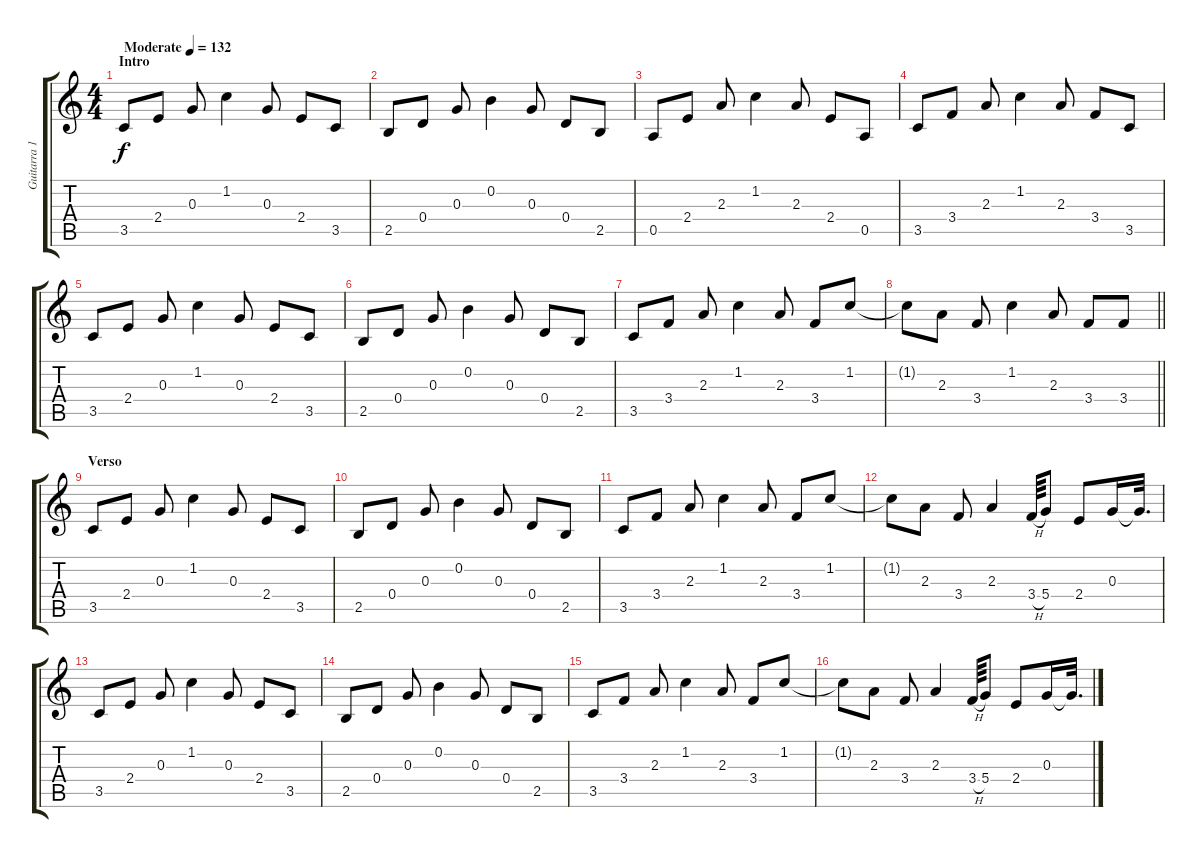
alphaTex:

\track ("Guitarra 1" "Guitarra 1") {instrument acousticguitarsteel}
\staff {score tabs}
\tuning (E4 B3 G3 D3 A2 E2) {hide}
\ts (4 4)
\section ("" "Intro")
\tempo (132 "Moderate")
\clef g2
\ks c
3.5.8{dy f instrument acousticguitarsteel} 2.4.8 0.3.8 1.2.4 0.3.8 2.4.8 3.5.8 |
2.5.8 0.4.8 0.3.8 0.2.4 0.3.8 0.4.8 2.5.8 |
0.5.8 2.4.8 2.3.8 1.2.4 2.3.8 2.4.8 0.5.8 |
3.5.8 3.4.8 2.3.8 1.2.4 2.3.8 3.4.8 3.5.8 |
3.5.8 2.4.8 0.3.8 1.2.4 0.3.8 2.4.8 3.5.8 |
2.5.8 0.4.8 0.3.8 0.2.4 0.3.8 0.4.8 2.5.8 |
3.5.8 3.4.8 2.3.8 1.2.4 2.3.8 3.4.8 1.2.8 |
\barLineRight lightlight
1.2{t}.8 2.3.8 3.4.8 1.2.4 2.3.8 3.4.8 3.4.8 |
\section ("" "Verso")
3.5.8 2.4.8 0.3.8 1.2.4 0.3.8 2.4.8 3.5.8 |
2.5.8 0.4.8 0.3.8 0.2.4 0.3.8 0.4.8 2.5.8 |
3.5.8 3.4.8 2.3.8 1.2.4 2.3.8 3.4.8 1.2.8 |
1.2{t}.8 2.3.8 3.4.8 2.3.4 3.4{h}.64 5.4.8 2.4.8 0.3.16 0.3{t}.32{d} |
3.5.8 2.4.8 0.3.8 1.2.4 0.3.8 2.4.8 3.5.8 |
2.5.8 0.4.8 0.3.8 0.2.4 0.3.8 0.4.8 2.5.8 |
3.5.8 3.4.8 2.3.8 1.2.4 2.3.8 3.4.8 1.2.8 |
1.2{t}.8 2.3.8 3.4.8 2.3.4 3.4{h}.64 5.4.8 2.4.8 0.3.16 0.3{t}.32{d}
